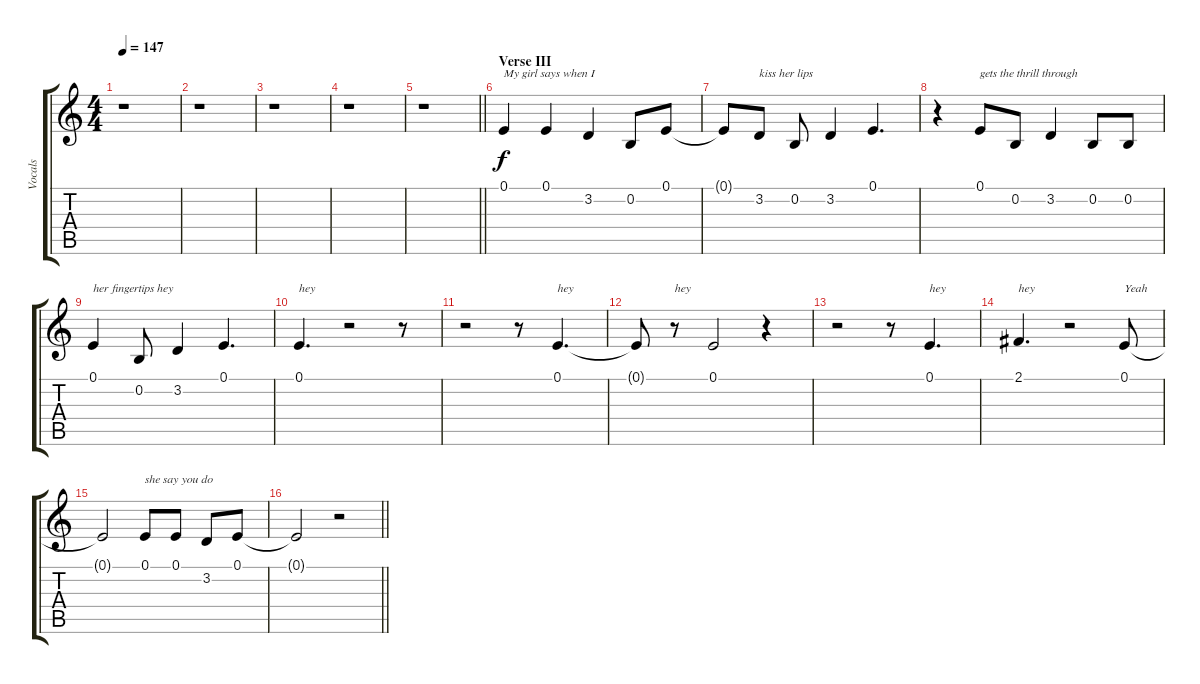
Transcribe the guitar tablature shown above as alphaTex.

\track ("Vocals" "Vocals") {instrument altosax}
\staff {score tabs}
\tuning (E4 B3 G3 D3 A2 E2) {hide}
\ts (4 4)
\tempo 147
\clef g2
\ks c
r.1{dy f} |
r.1 |
r.1 |
r.1 |
\barLineRight lightlight
r.1 |
\section ("" "Verse III")
0.1.4{txt "My girl says when I"} 0.1.4 3.2.4 0.2.8 0.1.8 |
0.1{t}.8 3.2.8{txt "kiss her lips"} 0.2.8 3.2.4 0.1.4{d} |
r.4 0.1.8{txt "gets the thrill through"} 0.2.8 3.2.4 0.2.8 0.2.8 |
0.1.4{txt "her fingertips hey"} 0.2.8 3.2.4 0.1.4{d} |
0.1.4{d txt "hey"} r.2 r.8 |
r.2 r.8 0.1.4{d txt "hey"} |
0.1{t}.8 r.8{txt "hey"} 0.1.2 r.4 |
r.2 r.8 0.1.4{d txt "hey"} |
2.1.4{d txt "hey"} r.2 0.1.8{txt "Yeah"} |
0.1{t}.2 0.1.8{txt "she say you do"} 0.1.8 3.2.8 0.1.8 |
\barLineRight lightlight
0.1{t}.2 r.2
